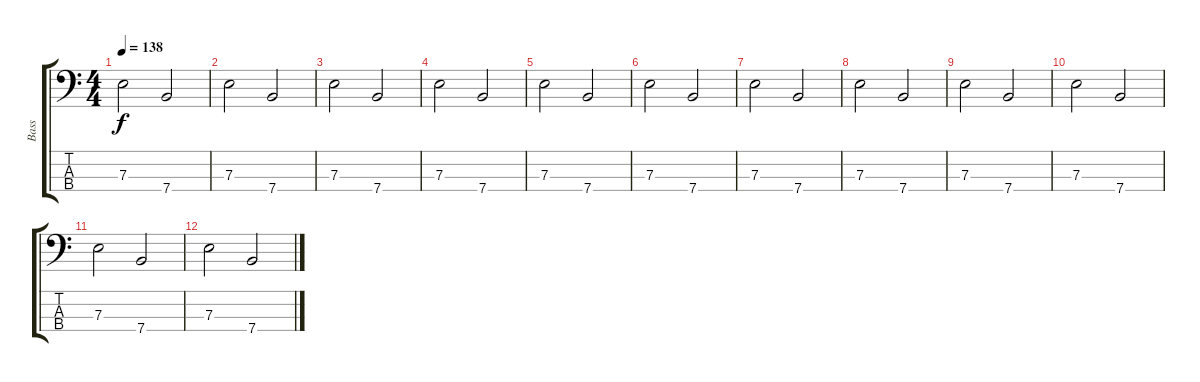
\track ("Bass" "Bass") {instrument electricbassfinger}
\staff {score tabs}
\tuning (G2 D2 A1 E1) {hide}
\ts (4 4)
\tempo 138
\clef f4
\ks c
7.3.2{dy f} 7.4.2 |
7.3.2 7.4.2 |
7.3.2 7.4.2 |
7.3.2 7.4.2 |
7.3.2 7.4.2 |
7.3.2 7.4.2 |
7.3.2 7.4.2 |
7.3.2 7.4.2 |
7.3.2 7.4.2 |
7.3.2 7.4.2 |
7.3.2 7.4.2 |
7.3.2 7.4.2
